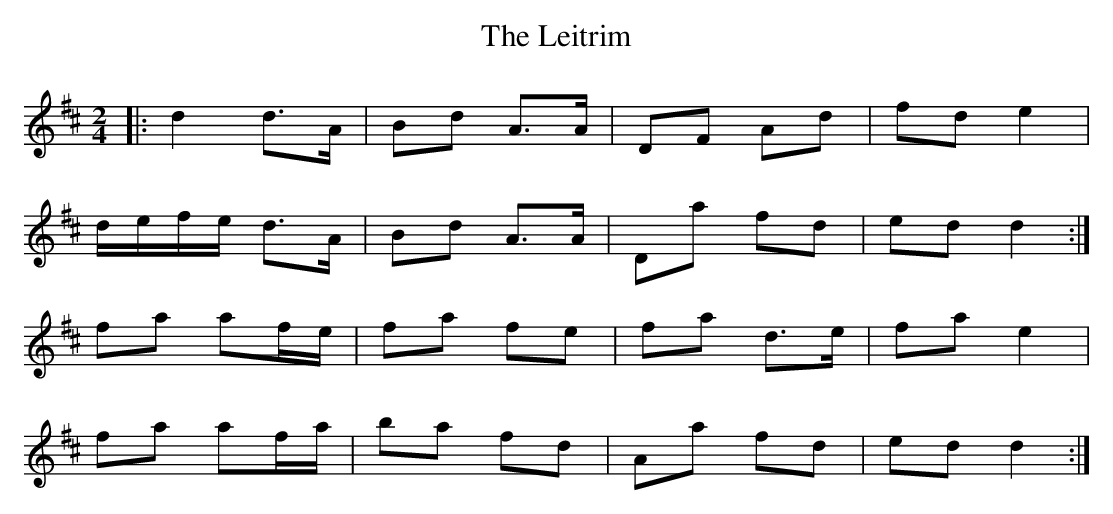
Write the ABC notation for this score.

X:1
T: The Leitrim
M: 2/4
L: 1/8
K: Dmaj
|:d2 d>A|Bd A>A|DF Ad|fd e2|
d/e/f/e/ d>A|Bd A>A|Da fd|ed d2:|
fa af/e/|fa fe|fa d>e|fa e2|
fa af/a/|ba fd|Aa fd|ed d2:|
